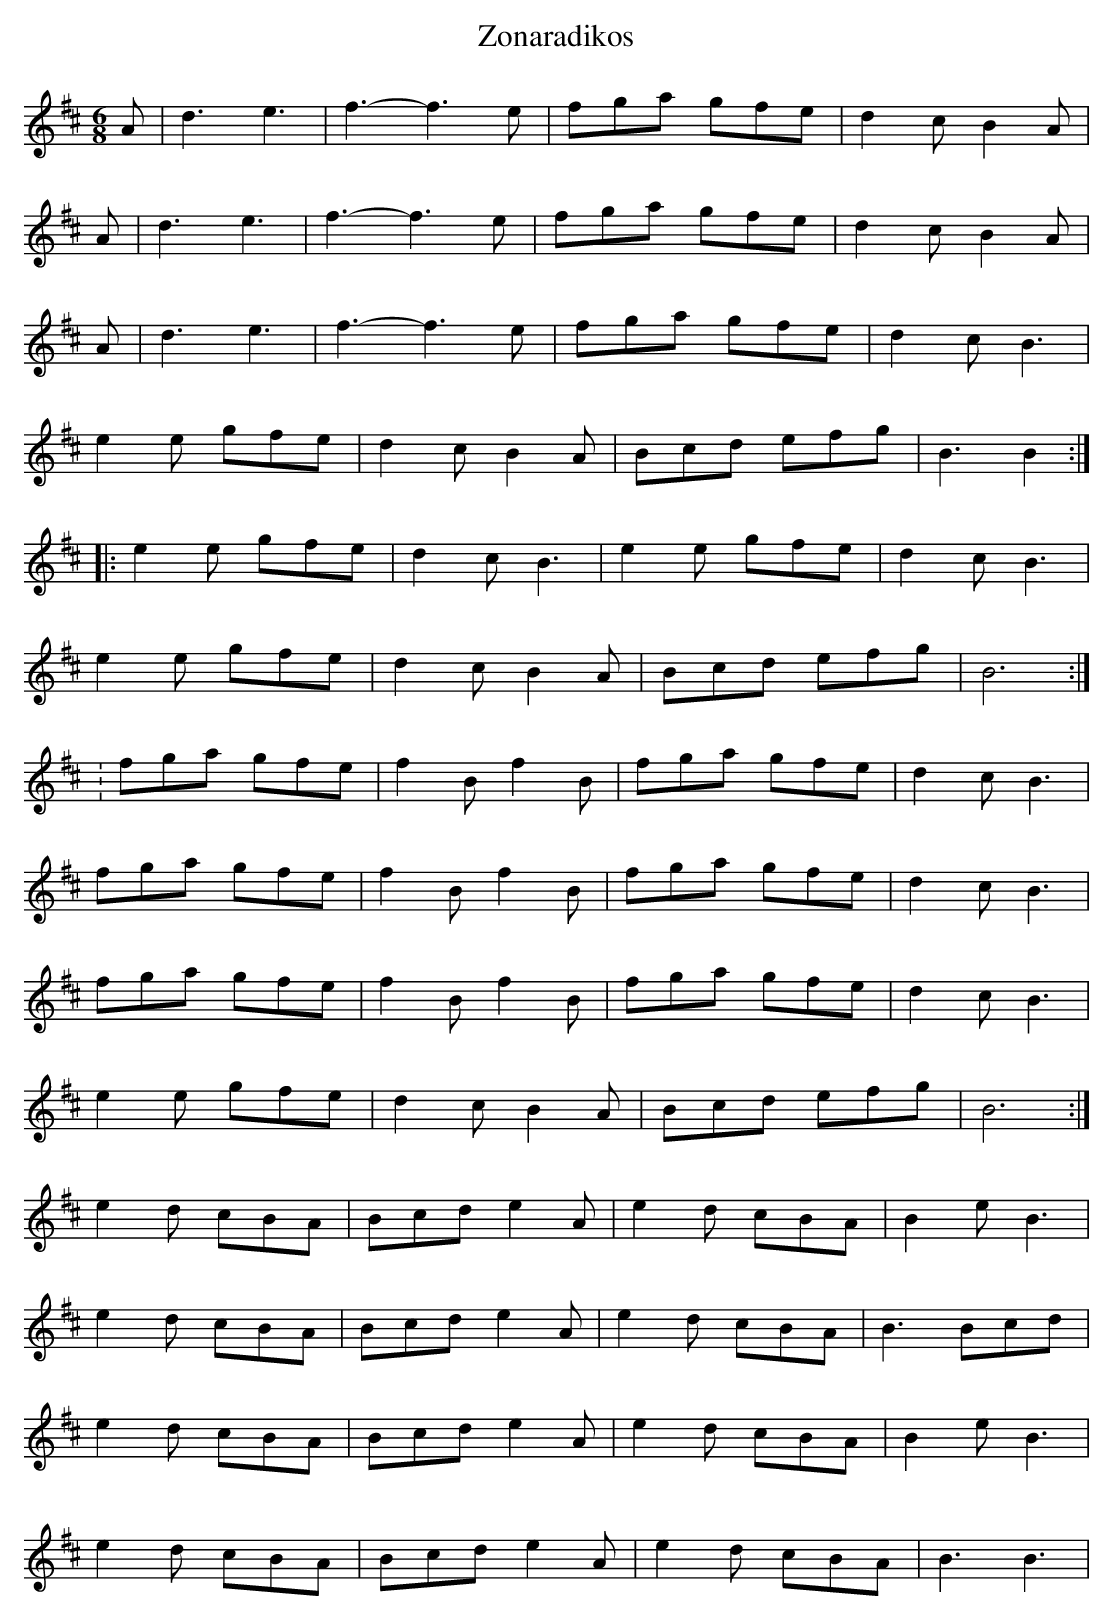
X:1
T: Zonaradikos
M: 6/8
L: 1/8
K:Dmaj
A|d3 e3|f3-f3e|fga gfe|d2c B2A|
A|d3 e3|f3-f3e|fga gfe|d2c B2A|
A|d3 e3|f3-f3e|fga gfe|d2c B3|
e2e gfe|d2c B2A|Bcd efg|B3 B2:|
|:e2e gfe|d2c B3|e2e gfe|d2c B3|
e2e gfe|d2c B2A|Bcd efg|B6:|
:fga gfe|f2B f2B|fga gfe|d2c B3|
fga gfe|f2B f2B|fga gfe|d2c B3|
fga gfe|f2B f2B|fga gfe|d2c B3|
e2e gfe|d2c B2A|Bcd efg|B6:|
e2d cBA|Bcd e2A|e2d cBA|B2e B3|
e2d cBA|Bcd e2A|e2d cBA|B3 Bcd|
e2d cBA|Bcd e2A|e2d cBA|B2e B3|
e2d cBA|Bcd e2A|e2d cBA|B3 B3|
